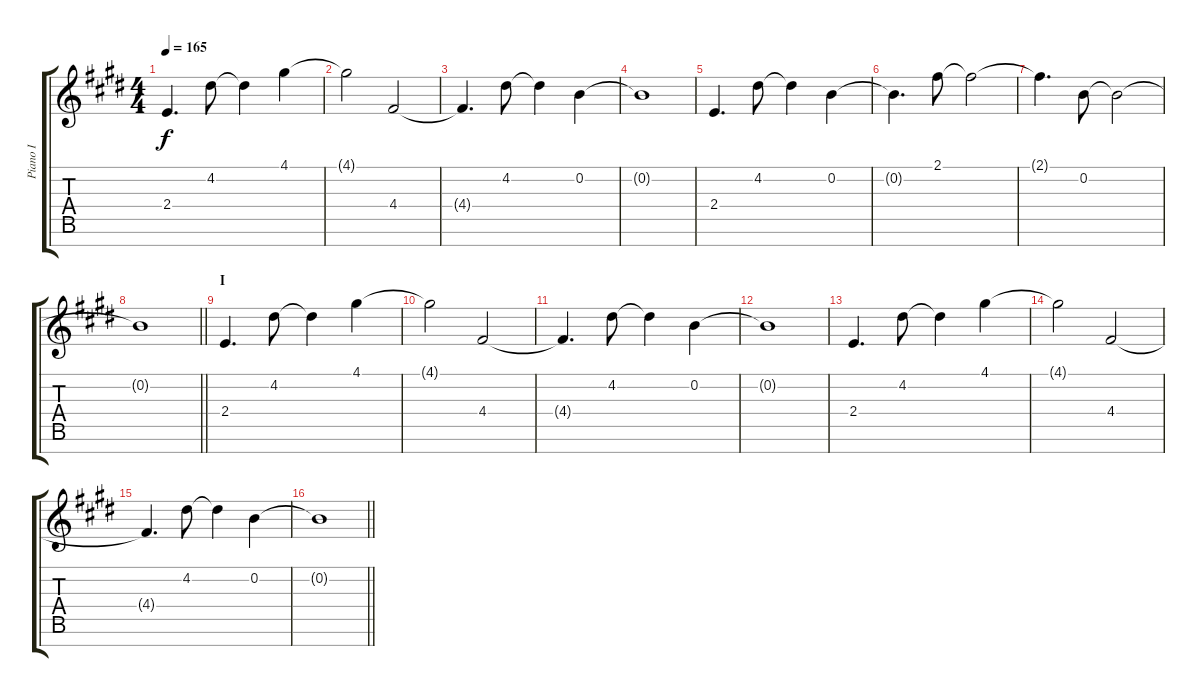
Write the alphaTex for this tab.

\track ("Piano I" "Piano I") {instrument acousticgrandpiano}
\staff {score tabs}
\tuning (E5 B4 G4 D4 A3 E3 B2) {hide}
\ts (4 4)
\tempo 165
\clef g2
\ks e
2.4.4{d dy f} 4.2.8 4.2{t}.4 4.1.4 |
4.1{t}.2 4.4.2 |
4.4{t}.4{d} 4.2.8 4.2{t}.4 0.2.4 |
0.2{t}.1 |
2.4.4{d} 4.2.8 4.2{t}.4 0.2.4 |
0.2{t}.4{d} 2.1.8 2.1{t}.2 |
2.1{t}.4{d} 0.2.8 0.2{t}.2 |
\barLineRight lightlight
0.2{t}.1 |
\section ("" "I")
2.4.4{d} 4.2.8 4.2{t}.4 4.1.4 |
4.1{t}.2 4.4.2 |
4.4{t}.4{d} 4.2.8 4.2{t}.4 0.2.4 |
0.2{t}.1 |
2.4.4{d} 4.2.8 4.2{t}.4 4.1.4 |
4.1{t}.2 4.4.2 |
4.4{t}.4{d} 4.2.8 4.2{t}.4 0.2.4 |
\barLineRight lightlight
0.2{t}.1
